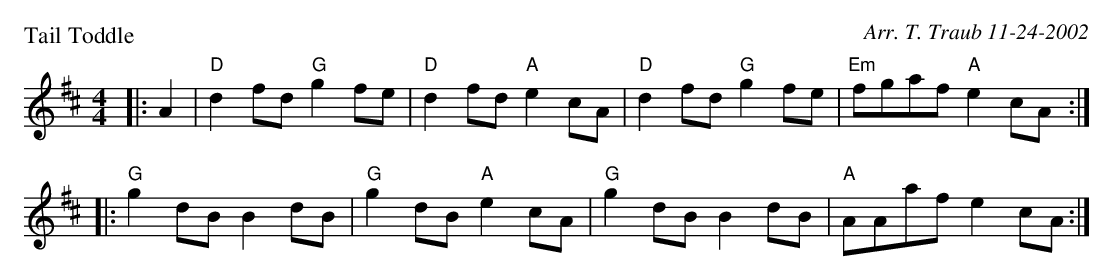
X:1
P: Tail Toddle
C: Arr. T. Traub 11-24-2002
K: D
M: 4/4
L: 1/8
|:A2|"D"d2 fd "G"g2 fe|"D"d2 fd "A"e2 cA|"D"d2 fd "G"g2 fe|"Em"fgaf "A"e2 cA :|
|:"G"g2 dB B2 dB|"G"g2 dB "A"e2 cA|"G"g2 dB B2 dB|"A"AAaf e2 cA :|
